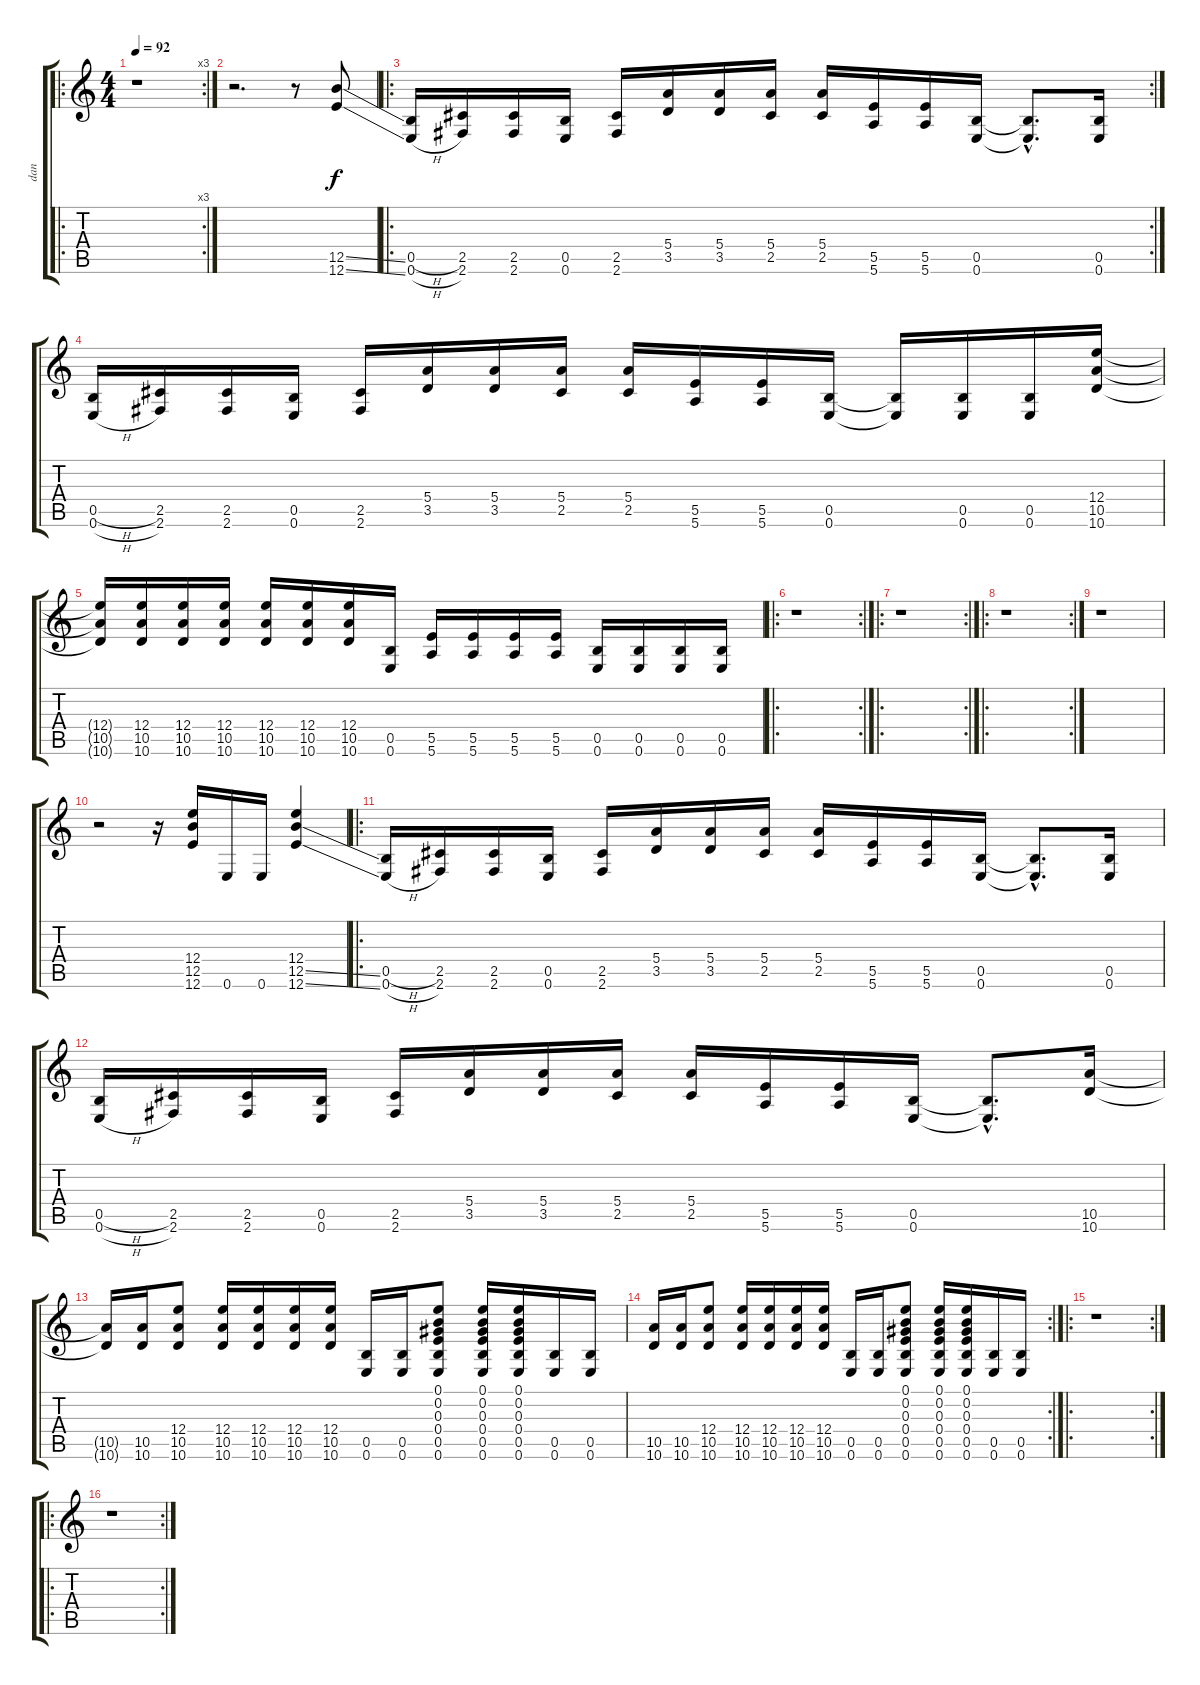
\track ("dan" "dan") {instrument distortionguitar}
\staff {score tabs}
\tuning (E4 B3 Ab3 E3 B2 E2) {hide}
\ro
\rc 3
\ts (4 4)
\tempo 92
\clef g2
\ks c
r.1{dy f instrument distortionguitar} |
r.2{d} r.8 (12.5{ss} 12.6{ss}).8 |
\ro
\rc 2
(0.5{h} 0.6{h}).16 (2.5 2.6).16 (2.5 2.6).16 (0.5 0.6).16 (2.5 2.6).16 (5.4 3.5).16 (5.4 3.5).16 (5.4 2.5).16 (5.4 2.5).16 (5.5 5.6).16 (5.5 5.6).16 (0.5 0.6).16 (0.5{hac t} 0.6{hac t}).8{d} (0.5 0.6).16 |
(0.5{h} 0.6{h}).16 (2.5 2.6).16 (2.5 2.6).16 (0.5 0.6).16 (2.5 2.6).16 (5.4 3.5).16 (5.4 3.5).16 (5.4 2.5).16 (5.4 2.5).16 (5.5 5.6).16 (5.5 5.6).16 (0.5 0.6).16 (0.5{t} 0.6{t}).16 (0.5 0.6).16 (0.5 0.6).16 (12.4 10.5 10.6).16 |
(12.4{t} 10.5{t} 10.6{t}).16 (12.4 10.5 10.6).16 (12.4 10.5 10.6).16 (12.4 10.5 10.6).16 (12.4 10.5 10.6).16 (12.4 10.5 10.6).16 (12.4 10.5 10.6).16 (0.5 0.6).16 (5.5 5.6).16 (5.5 5.6).16 (5.5 5.6).16 (5.5 5.6).16 (0.5 0.6).16 (0.5 0.6).16 (0.5 0.6).16 (0.5 0.6).16 |
\ro
\rc 2
r.1 |
\ro
\rc 2
r.1 |
\ro
\rc 2
r.1 |
r.1 |
r.2 r.16 (12.4 12.5 12.6).16 0.6.16 0.6.16 (12.4 12.5{ss} 12.6{ss}).4 |
\ro
(0.5{h} 0.6{h}).16 (2.5 2.6).16 (2.5 2.6).16 (0.5 0.6).16 (2.5 2.6).16 (5.4 3.5).16 (5.4 3.5).16 (5.4 2.5).16 (5.4 2.5).16 (5.5 5.6).16 (5.5 5.6).16 (0.5 0.6).16 (0.5{hac t} 0.6{hac t}).8{d} (0.5 0.6).16 |
(0.5{h} 0.6{h}).16 (2.5 2.6).16 (2.5 2.6).16 (0.5 0.6).16 (2.5 2.6).16 (5.4 3.5).16 (5.4 3.5).16 (5.4 2.5).16 (5.4 2.5).16 (5.5 5.6).16 (5.5 5.6).16 (0.5 0.6).16 (0.5{hac t} 0.6{hac t}).8{d} (10.5 10.6).16 |
(10.5{t} 10.6{t}).16 (10.5 10.6).16 (12.4 10.5 10.6).8 (12.4 10.5 10.6).16 (12.4 10.5 10.6).16 (12.4 10.5 10.6).16 (12.4 10.5 10.6).16 (0.5 0.6).16 (0.5 0.6).16 (0.1 0.2 0.3 0.4 0.5 0.6).8 (0.1 0.2 0.3 0.4 0.5 0.6).16 (0.1 0.2 0.3 0.4 0.5 0.6).16 (0.5 0.6).16 (0.5 0.6).16 |
\rc 2
(10.5 10.6).16 (10.5 10.6).16 (12.4 10.5 10.6).8 (12.4 10.5 10.6).16 (12.4 10.5 10.6).16 (12.4 10.5 10.6).16 (12.4 10.5 10.6).16 (0.5 0.6).16 (0.5 0.6).16 (0.1 0.2 0.3 0.4 0.5 0.6).8 (0.1 0.2 0.3 0.4 0.5 0.6).16 (0.1 0.2 0.3 0.4 0.5 0.6).16 (0.5 0.6).16 (0.5 0.6).16 |
\ro
\rc 2
r.1 |
\ro
\rc 2
r.1
